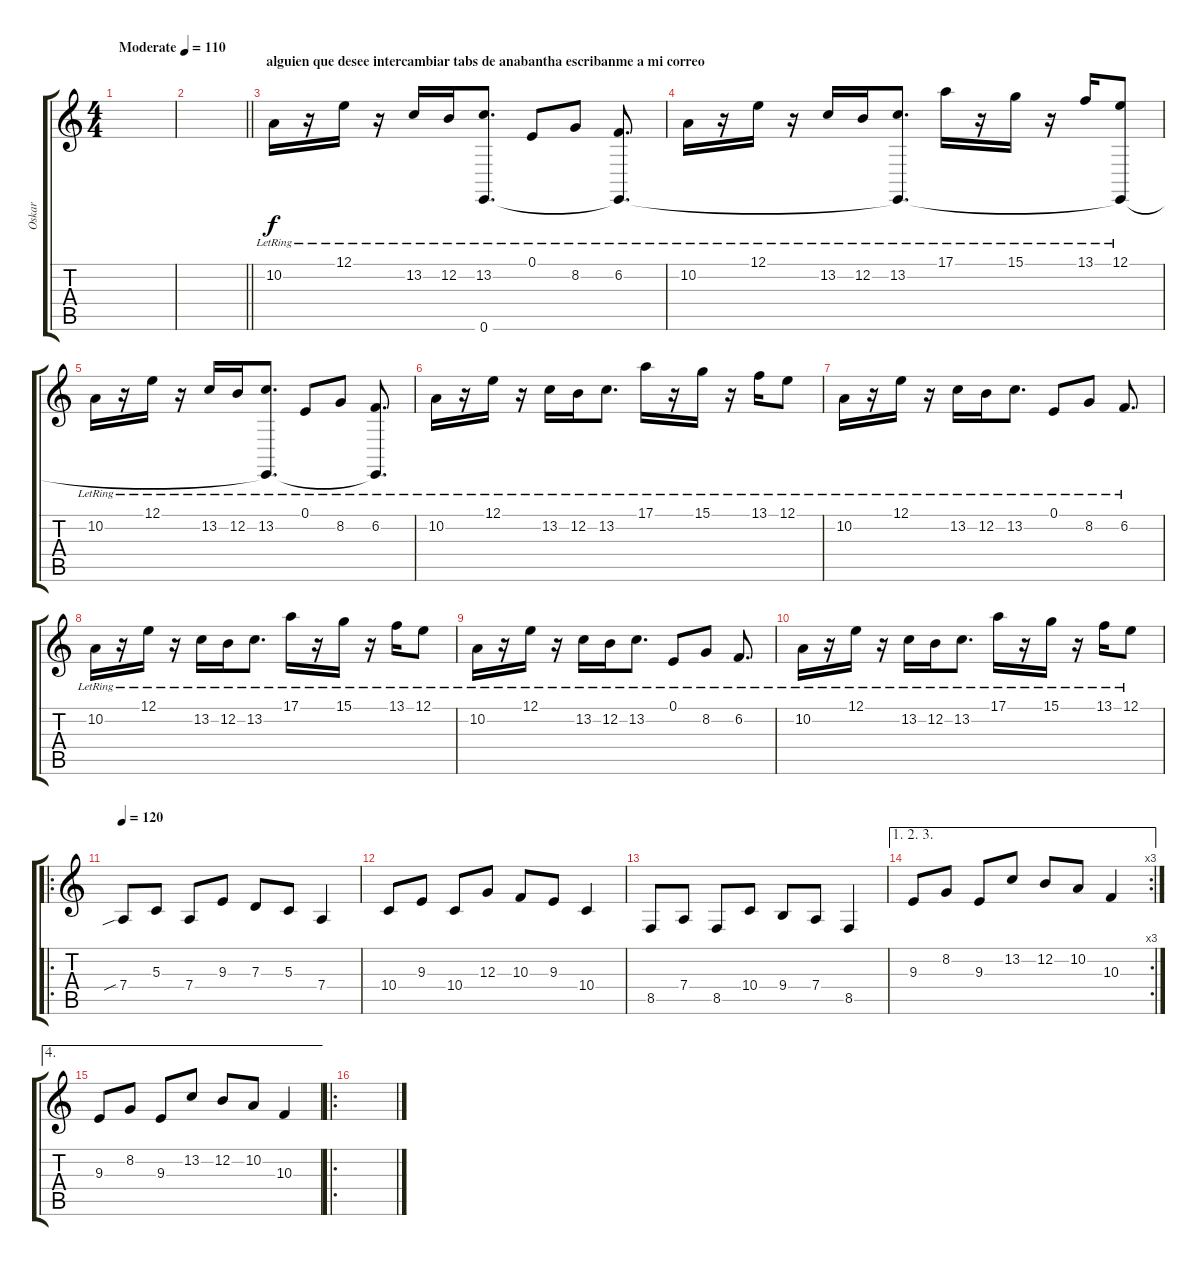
\track ("Oskar" "Oskar") {instrument celesta}
\staff {score tabs}
\tuning (E4 B3 G3 D3 A2 E2) {hide}
\ts (4 4)
\tempo (110 "Moderate")
\clef g2
\ks c
|
\barLineRight lightlight
|
\section ("" "alguien que desee intercambiar tabs de anabantha escribanme a mi correo")
10.2{lr}.16 r.16 12.1{lr}.16 r.16 13.2{lr}.16 12.2{lr}.16 (13.2{lr} 0.6).8{d} 0.1{lr}.8 8.2{lr}.8 (6.2{lr} 0.6{t}).8{d} |
10.2{lr}.16 r.16 12.1{lr}.16 r.16 13.2{lr}.16 12.2{lr}.16 (13.2{lr} 0.6{t}).8{d} 17.1{lr}.16 r.16 15.1{lr}.16 r.16 13.1{lr}.16 (12.1{lr} 0.6{t}).8 |
10.2{lr}.16 r.16 12.1{lr}.16 r.16 13.2{lr}.16 12.2{lr}.16 (13.2{lr} 0.6{t}).8{d} 0.1{lr}.8 8.2{lr}.8 (6.2{lr} 0.6{t}).8{d} |
10.2{lr}.16 r.16 12.1{lr}.16 r.16 13.2{lr}.16 12.2{lr}.16 13.2{lr}.8{d} 17.1{lr}.16 r.16 15.1{lr}.16 r.16 13.1{lr}.16 12.1{lr}.8 |
10.2{lr}.16 r.16 12.1{lr}.16 r.16 13.2{lr}.16 12.2{lr}.16 13.2{lr}.8{d} 0.1{lr}.8 8.2{lr}.8 6.2{lr}.8{d} |
10.2{lr}.16 r.16 12.1{lr}.16 r.16 13.2{lr}.16 12.2{lr}.16 13.2{lr}.8{d} 17.1{lr}.16 r.16 15.1{lr}.16 r.16 13.1{lr}.16 12.1{lr}.8 |
10.2{lr}.16 r.16 12.1{lr}.16 r.16 13.2{lr}.16 12.2{lr}.16 13.2{lr}.8{d} 0.1{lr}.8 8.2{lr}.8 6.2{lr}.8{d} |
10.2{lr}.16 r.16 12.1{lr}.16 r.16 13.2{lr}.16 12.2{lr}.16 13.2{lr}.8{d} 17.1{lr}.16 r.16 15.1{lr}.16 r.16 13.1{lr}.16 12.1{lr}.8 |
\ro
\tempo 120
7.4{sib}.8{volume 9 instrument synthvoice} 5.3.8 7.4.8 9.3.8 7.3.8 5.3.8 7.4.4 |
10.4.8 9.3.8 10.4.8 12.3.8 10.3.8 9.3.8 10.4.4 |
8.5.8 7.4.8 8.5.8 10.4.8 9.4.8 7.4.8 8.5.4 |
\ae (1 2 3)
\rc 3
9.3.8 8.2.8 9.3.8 13.2.8 12.2.8 10.2.8 10.3.4 |
\ae 4
9.3.8 8.2.8 9.3.8 13.2.8 12.2.8 10.2.8 10.3.4 |
\ro
